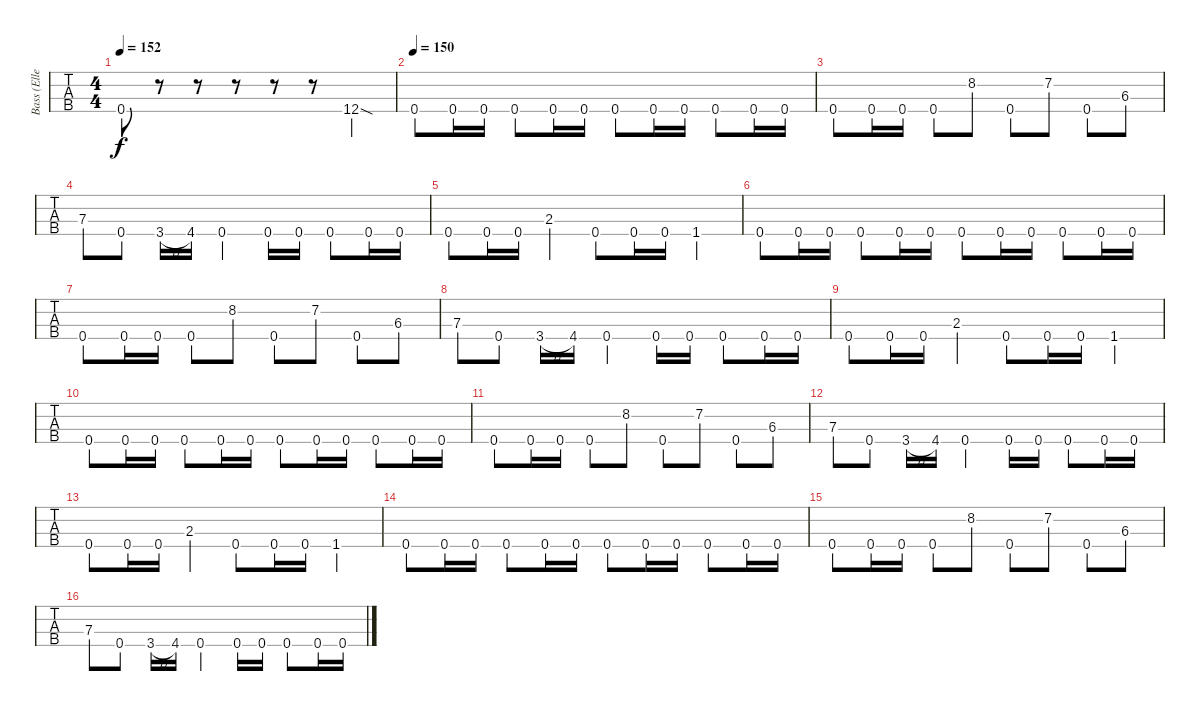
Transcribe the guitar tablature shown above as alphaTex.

\track ("Bass (Ellefson)" "Bass (Elle") {instrument electricbassfinger}
\staff {tabs}
\tuning (G2 D2 A1 E1) {hide}
\ts (4 4)
\tempo 152
\clef f4
\ks c
0.4.8{dy f} r.8 r.8 r.8 r.8 r.8 12.4{sod}.4 |
\tempo 150
0.4.8 0.4.16 0.4.16 0.4.8 0.4.16 0.4.16 0.4.8 0.4.16 0.4.16 0.4.8 0.4.16 0.4.16 |
0.4.8 0.4.16 0.4.16 0.4.8 8.2.8 0.4.8 7.2.8 0.4.8 6.3.8 |
7.3.8 0.4.8 3.4{h}.16 4.4.16 0.4.4 0.4.16 0.4.16 0.4.8 0.4.16 0.4.16 |
0.4.8 0.4.16 0.4.16 2.3.4 0.4.8 0.4.16 0.4.16 1.4.4 |
0.4.8 0.4.16 0.4.16 0.4.8 0.4.16 0.4.16 0.4.8 0.4.16 0.4.16 0.4.8 0.4.16 0.4.16 |
0.4.8 0.4.16 0.4.16 0.4.8 8.2.8 0.4.8 7.2.8 0.4.8 6.3.8 |
7.3.8 0.4.8 3.4{h}.16 4.4.16 0.4.4 0.4.16 0.4.16 0.4.8 0.4.16 0.4.16 |
0.4.8 0.4.16 0.4.16 2.3.4 0.4.8 0.4.16 0.4.16 1.4.4 |
0.4.8 0.4.16 0.4.16 0.4.8 0.4.16 0.4.16 0.4.8 0.4.16 0.4.16 0.4.8 0.4.16 0.4.16 |
0.4.8 0.4.16 0.4.16 0.4.8 8.2.8 0.4.8 7.2.8 0.4.8 6.3.8 |
7.3.8 0.4.8 3.4{h}.16 4.4.16 0.4.4 0.4.16 0.4.16 0.4.8 0.4.16 0.4.16 |
0.4.8 0.4.16 0.4.16 2.3.4 0.4.8 0.4.16 0.4.16 1.4.4 |
0.4.8 0.4.16 0.4.16 0.4.8 0.4.16 0.4.16 0.4.8 0.4.16 0.4.16 0.4.8 0.4.16 0.4.16 |
0.4.8 0.4.16 0.4.16 0.4.8 8.2.8 0.4.8 7.2.8 0.4.8 6.3.8 |
7.3.8 0.4.8 3.4{h}.16 4.4.16 0.4.4 0.4.16 0.4.16 0.4.8 0.4.16 0.4.16
